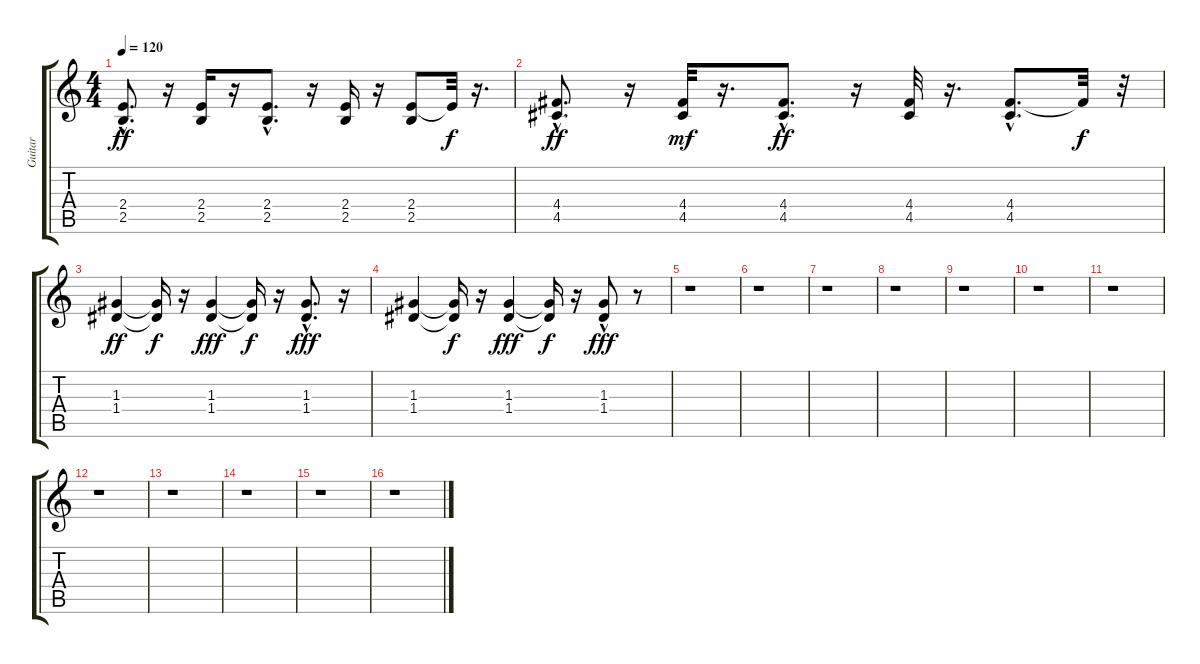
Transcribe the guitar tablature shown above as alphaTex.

\track ("Guitar" "Guitar") {instrument distortionguitar}
\staff {score tabs}
\tuning (E4 B3 G3 D3 A2 E2) {hide}
\ts (4 4)
\tempo 120
\clef g2
\ks c
(2.4{hac} 2.5{hac}).8{d dy ff} r.16 (2.4 2.5).16 r.16 (2.4{hac} 2.5{hac}).8{d} r.16 (2.4 2.5).16 r.16 (2.4 2.5).8 2.4{t}.32{dy f} r.16{d} |
(4.4{hac} 4.5{hac}).8{d dy ff} r.16 (4.4 4.5).32{dy mf} r.16{d} (4.4{hac} 4.5{hac}).8{d dy ff} r.16 (4.4 4.5).32 r.16{d} (4.4{hac} 4.5{hac}).8{d} 4.4{t}.32{dy f} r.32 |
(1.3 1.4).4{dy ff} (1.3{t} 1.4{t}).16{dy f} r.16 (1.3 1.4).4{dy fff} (1.3{t} 1.4{t}).16{dy f} r.16 (1.3{hac} 1.4{hac}).8{d dy fff} r.16 |
(1.3 1.4).4 (1.3{t} 1.4{t}).16{dy f} r.16 (1.3 1.4).4{dy fff} (1.3{t} 1.4{t}).16{dy f} r.16 (1.3 1.4{hac}).8{dy fff} r.8 |
r.1 |
r.1 |
r.1 |
r.1 |
r.1 |
r.1 |
r.1 |
r.1 |
r.1 |
r.1 |
r.1 |
r.1
